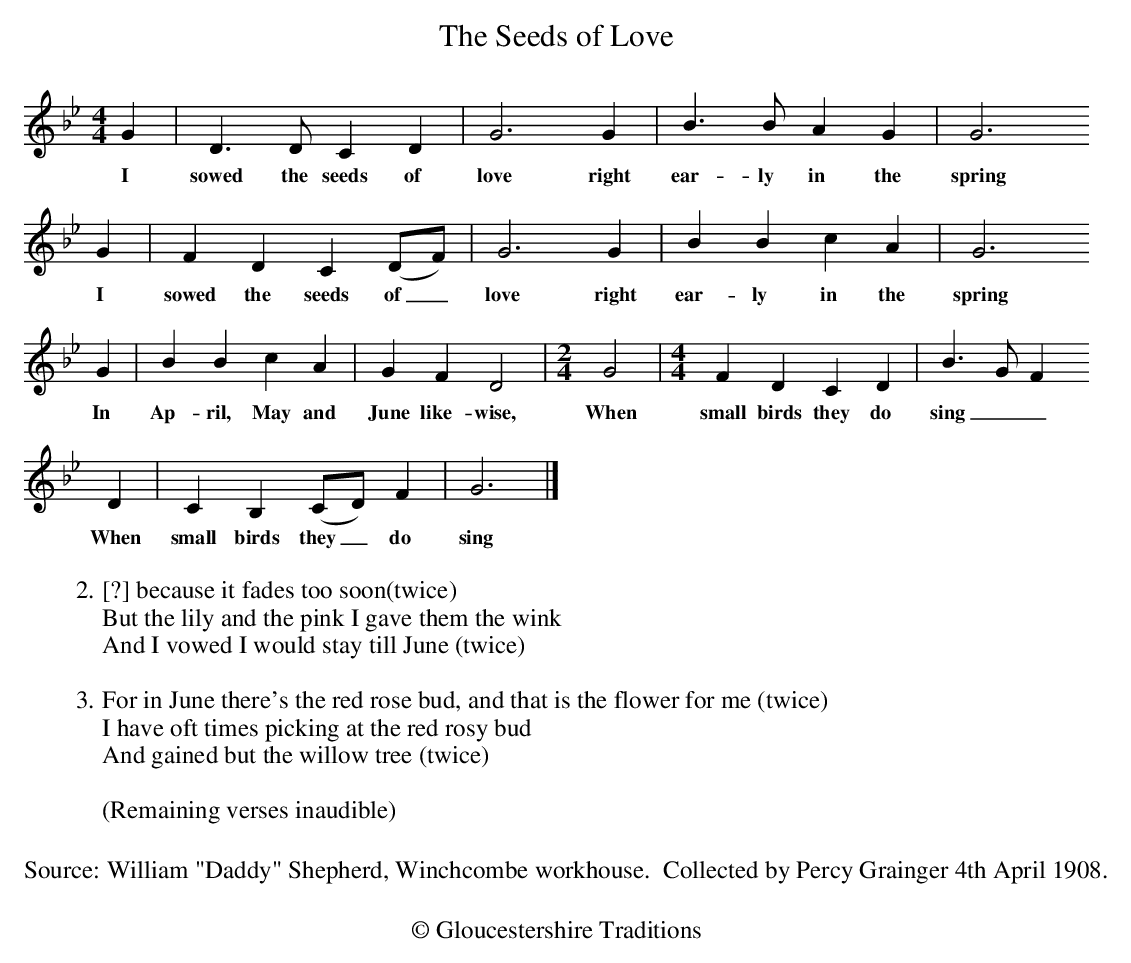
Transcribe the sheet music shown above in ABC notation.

X:1
T: The Seeds of Love
M: 4/4
L: 1/4
K: Gmin
G | D>DCD | G3G | B>BAG | G3
w:I sowed the seeds of love right ear-ly in the spring
G | FDC(D/F/) | G3G | BBcA | G3
w:I sowed the seeds of_ love right ear-ly in the spring
G | BBcA | GFD2 | [M:2/4]G2 |[M:4/4]FDCD | B>GF
w:In Ap-ril, May and June like-wise, When small birds they do sing__
D | CB,(C/D/)F | G3 |]
w:When small birds they_ do sing
%%text
%%text
W:2.[?] because it fades too soon(twice)
W:But the lily and the pink I gave them the wink
W:And I vowed I would stay till June (twice)
W:
W:3.For in June there's the red rose bud, and that is the flower for me (twice)
W:I have oft times picking at the red rosy bud
W:And gained but the willow tree (twice)
W:
W:(Remaining verses inaudible)
W:
